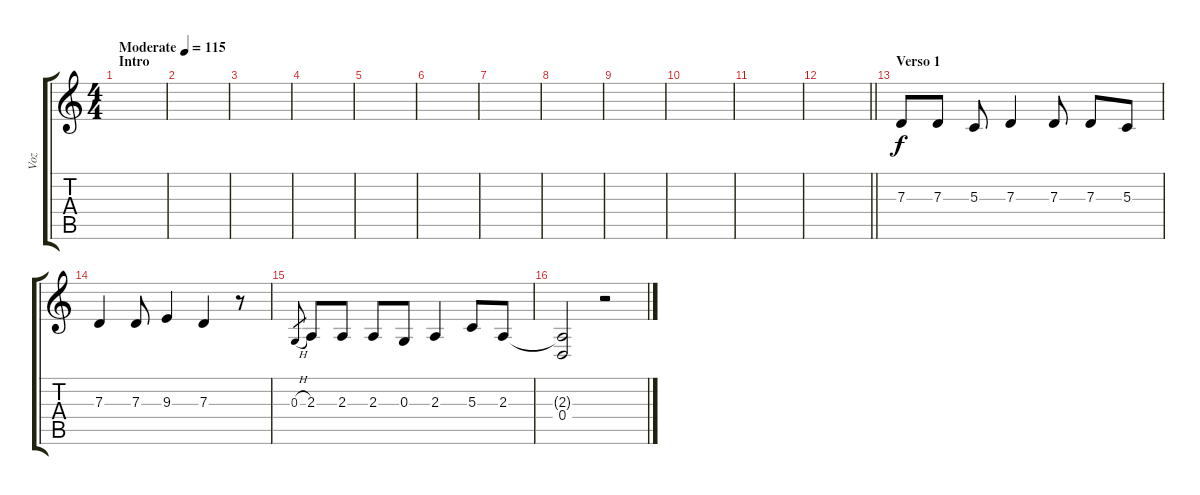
\track ("Voz" "Voz") {instrument clarinet}
\staff {score tabs}
\tuning (E4 B3 G3 D3 A2 E2) {hide}
\ts (4 4)
\section ("" "Intro")
\tempo (115 "Moderate")
\clef g2
\ks c
|
|
|
|
|
|
|
|
|
|
|
\barLineRight lightlight
|
\section ("" "Verso 1")
7.3.8 7.3.8 5.3.8 7.3.4 7.3.8 7.3.8 5.3.8 |
7.3.4 7.3.8 9.3.4 7.3.4 r.8 |
0.3{h}.8{gr} 2.3.8 2.3.8 2.3.8 0.3.8 2.3.4 5.3.8 2.3.8 |
(2.3{t} 0.4).2{dy f} r.2
